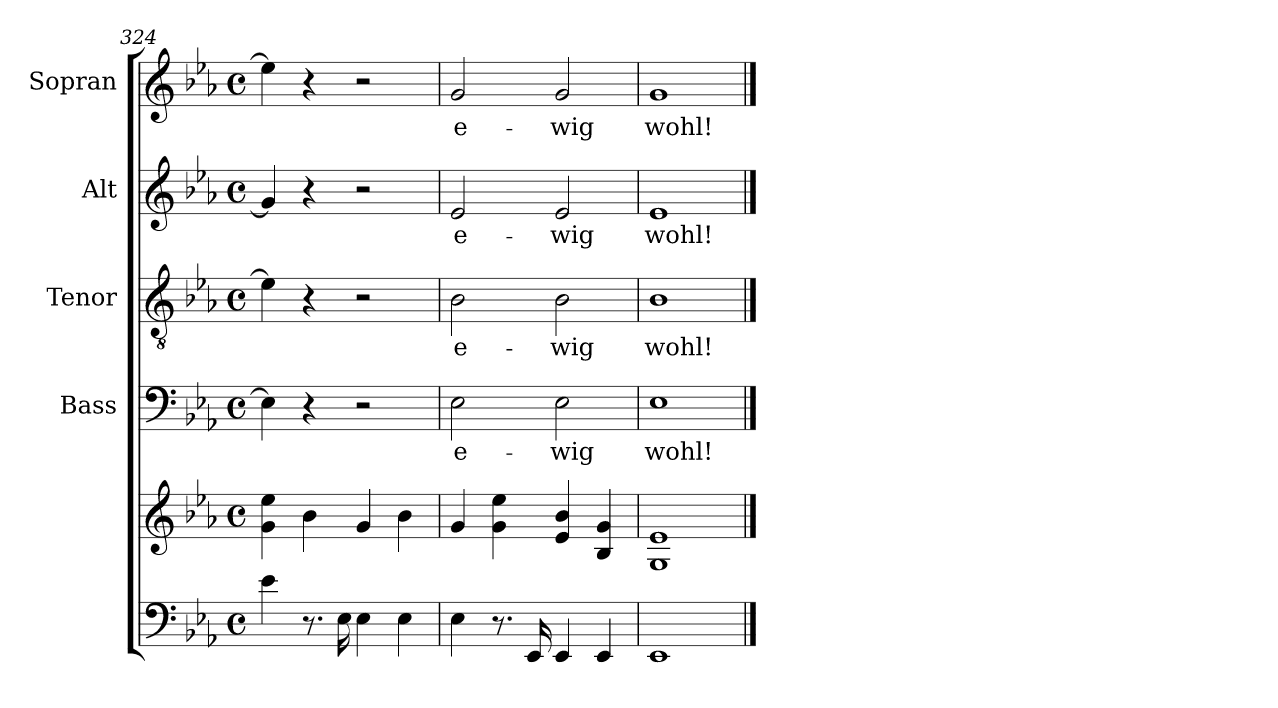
**kern	**kern	**kern	**text	**kern	**text	**kern	**text	**kern	**text
*part5	*part5	*part4	*part4	*part3	*part3	*part2	*part2	*part1	*part1
*staff6	*staff5	*staff4	*staff4	*staff3	*staff3	*staff2	*staff2	*staff1	*staff1
*	*	*I"Bass	*	*I"Tenor	*	*I"Alt	*	*I"Sopran	*
*	*	*I'B.	*	*I'T.	*	*I'A.	*	*I'S.	*
*clefF4	*clefG2	*clefF4	*	*clefGv2	*	*clefG2	*	*clefG2	*
*k[b-e-a-]	*k[b-e-a-]	*k[b-e-a-]	*	*k[b-e-a-]	*	*k[b-e-a-]	*	*k[b-e-a-]	*
*E-:	*E-:	*E-:	*	*E-:	*	*E-:	*	*E-:	*
*M4/4	*M4/4	*M4/4	*	*M4/4	*	*M4/4	*	*M4/4	*
*met(c)	*met(c)	*met(c)	*	*met(c)	*	*met(c)	*	*met(c)	*
=324	=324	=324	=324	=324	=324	=324	=324	=324	=324
4e-\	4g\ 4ee-\	4E-\]	.	4e-\]	.	4g/]	.	4ee-\]	.
8.r	4b-\	4r	.	4r	.	4r	.	4r	.
16E-\	.	.	.	.	.	.	.	.	.
4E-\	4g/	2r	.	2r	.	2r	.	2r	.
4E-\	4b-\	.	.	.	.	.	.	.	.
=325	=325	=325	=325	=325	=325	=325	=325	=325	=325
!	!	!	!LO:LY:b	!	!LO:LY:b	!	!LO:LY:b	!	!LO:LY:b
4E-\	4g/	2E-\	e-	2B-\	e-	2e-/	e-	2g/	e-
8.r	4g\ 4ee-\	.	.	.	.	.	.	.	.
16EE-/	.	.	.	.	.	.	.	.	.
!	!	!	!LO:LY:b	!	!LO:LY:b	!	!LO:LY:b	!	!LO:LY:b
4EE-/	4e-/ 4b-/	2E-\	-wig	2B-\	-wig	2e-/	-wig	2g/	-wig
4EE-/	4B-/ 4g/	.	.	.	.	.	.	.	.
=326	=326	=326	=326	=326	=326	=326	=326	=326	=326
!	!	!	!LO:LY:b	!	!LO:LY:b	!	!LO:LY:b	!	!LO:LY:b
1EE-	1G 1e-	1E-	wohl!	1B-	wohl!	1e-	wohl!	1g	wohl!
==	==	==	==	==	==	==	==	==	==
*-	*-	*-	*-	*-	*-	*-	*-	*-	*-
